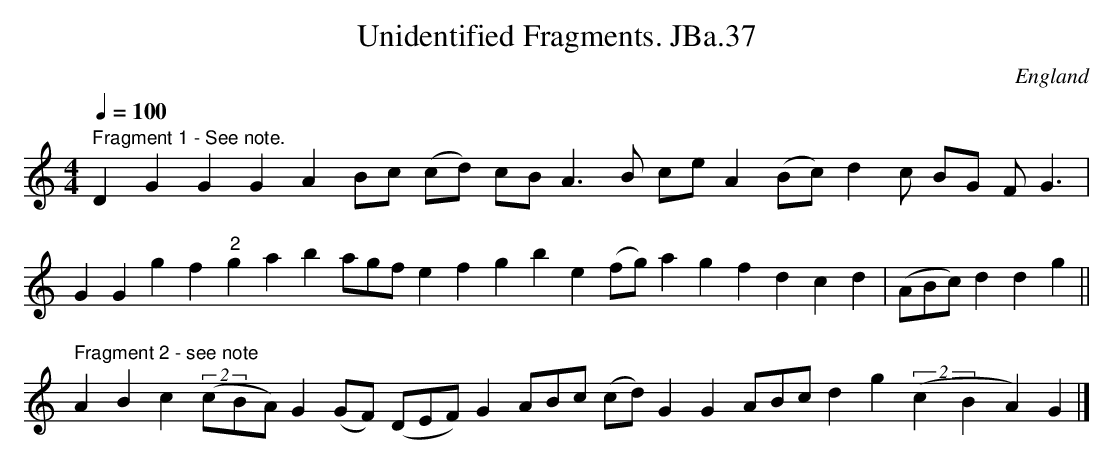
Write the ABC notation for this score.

X:1
T:Unidentified Fragments. JBa.37
M:4/4
L:1/4
Q:100
O:England
K:C major
" Fragment 1 - See note."DGGGA B/c/ (c/d/)\
c/B/ A3/2 B/ c/e/  A (B/c/) d c/ B/G/ F/ G3/2 |!
GGgf "2" gab a/g/f/ e f g b e (f/g/)ag f dcd |\
(A/B/c/) ddg|| !
" Fragment 2 - see note"ABc ((2c/B/A/) G (G/F/) (D/E/F/)\
G A/B/c/ (c/d/)G G A/B/c/ d g ((2cBA) G |]
